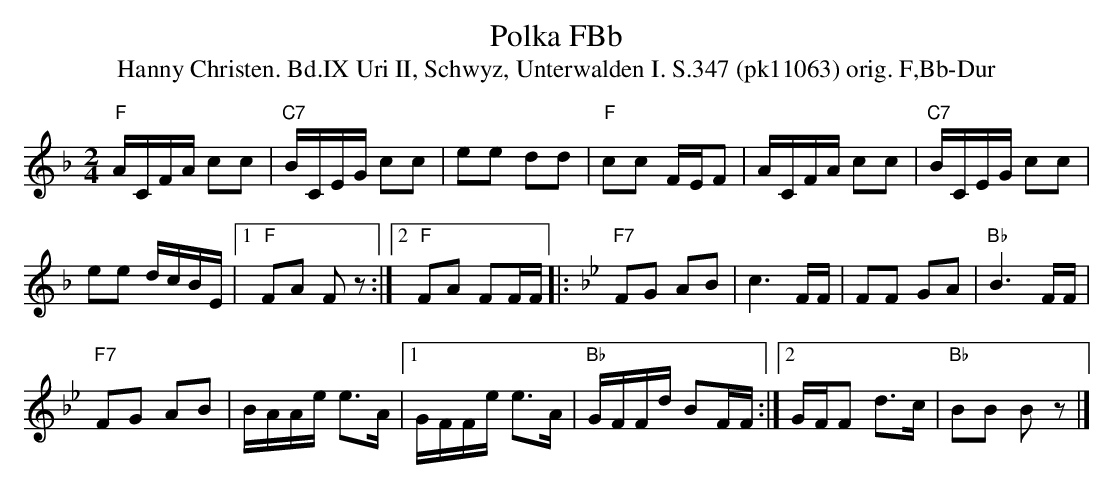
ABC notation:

X:1
T: Polka FBb
T:Hanny Christen. Bd.IX Uri II, Schwyz, Unterwalden I. S.347 (pk11063) orig. F,Bb-Dur
M:2/4
L:1/16
K:F
"F"ACFA c2c2 | "C7"BCEG c2c2 | e2e2 d2d2 | "F"c2c2 FEF2 | ACFA c2c2 | "C7"BCEG c2c2 |
e2e2 dcBE |1 "F"F2A2 F2 z2 :|2 "F"F2A2 F2FF |: [K:Bb][L:1/8] "F7"FG AB | c3 F/F/ | FF GA | "Bb"B3 F/F/ |
"F7"FG AB | B/A/A/e/ e>A |1 G/F/F/e/ e>A | "Bb"G/F/F/d/ BF/F/ :|2 G/F/F d>c | "Bb"BB B z |]
